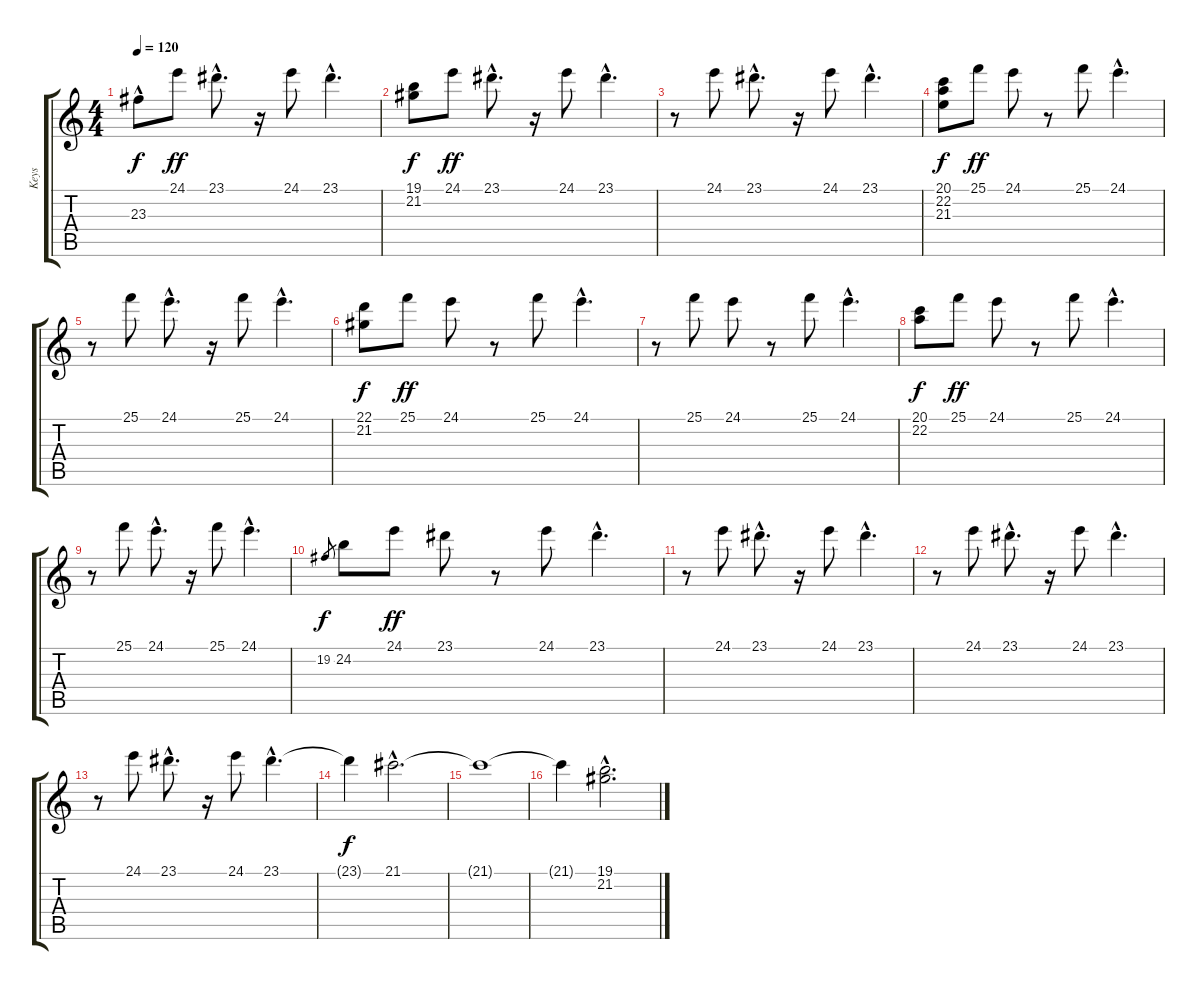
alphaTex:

\track ("Keys" "Keys") {instrument stringensemble2}
\staff {score tabs}
\tuning (E4 B3 G3 D3 A2 E2) {hide}
\ts (4 4)
\tempo 120
\clef g2
\ks c
23.3{hac}.8{dy f} 24.1.8{dy ff} 23.1{hac}.8{d} r.16 24.1.8 23.1{hac}.4{d} |
(19.1 21.2).8{dy f} 24.1.8{dy ff} 23.1{hac}.8{d} r.16 24.1.8 23.1{hac}.4{d} |
r.8 24.1.8 23.1{hac}.8{d} r.16 24.1.8 23.1{hac}.4{d} |
(20.1 22.2 21.3).8{dy f} 25.1.8{dy ff} 24.1.8 r.8 25.1.8 24.1{hac}.4{d} |
r.8 25.1.8 24.1{hac}.8{d} r.16 25.1.8 24.1{hac}.4{d} |
(22.1 21.2).8{dy f} 25.1.8{dy ff} 24.1.8 r.8 25.1.8 24.1{hac}.4{d} |
r.8 25.1.8 24.1.8 r.8 25.1.8 24.1{hac}.4{d} |
(20.1 22.2).8{dy f} 25.1.8{dy ff} 24.1.8 r.8 25.1.8 24.1{hac}.4{d} |
r.8 25.1.8 24.1{hac}.8{d} r.16 25.1.8 24.1{hac}.4{d} |
19.2.8{gr dy f} 24.2.8 24.1.8{dy ff} 23.1.8 r.8 24.1.8 23.1{hac}.4{d} |
r.8 24.1.8 23.1{hac}.8{d} r.16 24.1.8 23.1{hac}.4{d} |
r.8 24.1.8 23.1{hac}.8{d} r.16 24.1.8 23.1{hac}.4{d} |
r.8 24.1.8 23.1{hac}.8{d} r.16 24.1.8 23.1{hac}.4{d} |
23.1{t}.4{dy f} 21.1{hac}.2{d} |
21.1{t}.1 |
21.1{t}.4 (19.1{hac} 21.2{hac}).2{d}
